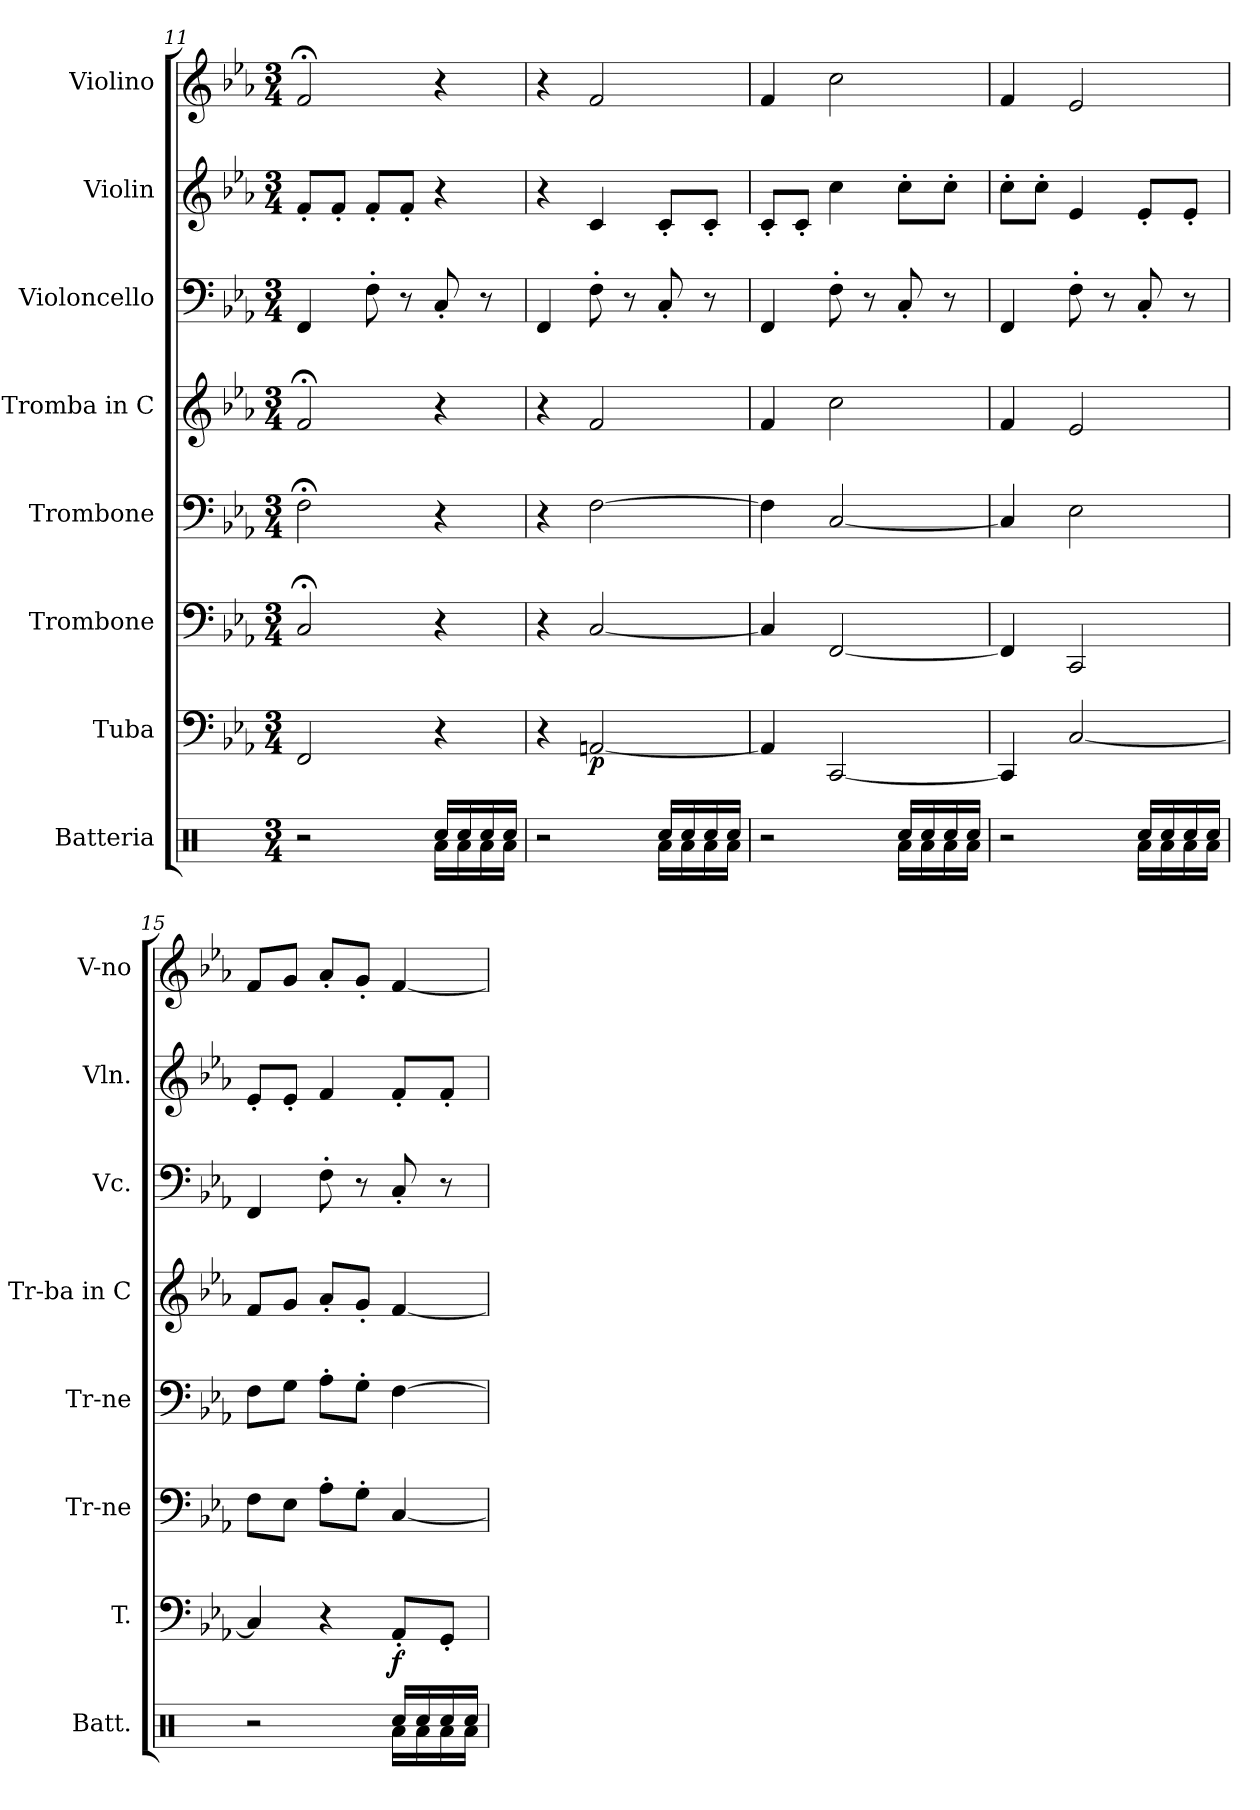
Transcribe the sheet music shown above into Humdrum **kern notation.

**kern	**kern	**dynam	**kern	**kern	**kern	**kern	**kern	**kern
*part8	*part7	*part7	*part6	*part5	*part4	*part3	*part2	*part1
*staff8	*staff7	*staff7	*staff6	*staff5	*staff4	*staff3	*staff2	*staff1
*I"Batteria	*I"Tuba	*	*I"Trombone	*I"Trombone	*I"Tromba in C	*I"Violoncello	*I"Violin	*I"Violino
*I'Batt.	*I'T.	*	*I'Tr-ne	*I'Tr-ne	*I'Tr-ba in C	*I'Vc.	*I'Vln.	*I'V-no
*clefX	*clefF4	*	*clefF4	*clefF4	*clefG2	*clefF4	*clefG2	*clefG2
*k[]	*k[b-e-a-]	*	*k[b-e-a-]	*k[b-e-a-]	*k[b-e-a-]	*k[b-e-a-]	*k[b-e-a-]	*k[b-e-a-]
*M3/4	*M3/4	*	*M3/4	*M3/4	*M3/4	*M3/4	*M3/4	*M3/4
=11	=11	=11	=11	=11	=11	=11	=11	=11
*^	*	*	*	*	*	*	*	*
2r	2ryy	2FF/	.	2C;</	2F;<\	2f;</	4FF/	8f'/L	2f;</
.	.	.	.	.	.	.	.	8f'/J	.
.	.	.	.	.	.	.	8F'\	8f'/L	.
.	.	.	.	.	.	.	8r	8f'/J	.
16Rcc/LL	16Ra\LL	4r	.	4r	4r	4r	8C'/	4r	4r
16Rcc/	16Ra\	.	.	.	.	.	.	.	.
16Rcc/	16Ra\	.	.	.	.	.	8r	.	.
16Rcc/JJ	16Ra\JJ	.	.	.	.	.	.	.	.
=12	=12	=12	=12	=12	=12	=12	=12	=12	=12
2r	2ryy	4r	.	4r	4r	4r	4FF/	4r	4r
!	!	!	!LO:DY:b	!	!	!	!	!	!
.	.	[2AAn/	p	[2C/	[2F\	2f/	8F'\	4c/	2f/
.	.	.	.	.	.	.	8r	.	.
16Rcc/LL	16Ra\LL	.	.	.	.	.	8C'/	8c'/L	.
16Rcc/	16Ra\	.	.	.	.	.	.	.	.
16Rcc/	16Ra\	.	.	.	.	.	8r	8c'/J	.
16Rcc/JJ	16Ra\JJ	.	.	.	.	.	.	.	.
=13	=13	=13	=13	=13	=13	=13	=13	=13	=13
2r	2ryy	4AA/]	.	4C/]	4F\]	4f/	4FF/	8c'/L	4f/
.	.	.	.	.	.	.	.	8c'/J	.
.	.	[2CC/	.	[2FF/	[2C/	2cc\	8F'\	4cc\	2cc\
.	.	.	.	.	.	.	8r	.	.
16Rcc/LL	16Ra\LL	.	.	.	.	.	8C'/	8cc'\L	.
16Rcc/	16Ra\	.	.	.	.	.	.	.	.
16Rcc/	16Ra\	.	.	.	.	.	8r	8cc'\J	.
16Rcc/JJ	16Ra\JJ	.	.	.	.	.	.	.	.
!!LO:PB:g=z
=14	=14	=14	=14	=14	=14	=14	=14	=14	=14
2r	2ryy	4CC/]	.	4FF/]	4C/]	4f/	4FF/	8cc'\L	4f/
.	.	.	.	.	.	.	.	8cc'\J	.
.	.	[2C/	.	2CC/	2E-\	2e-/	8F'\	4e-/	2e-/
.	.	.	.	.	.	.	8r	.	.
16Rcc/LL	16Ra\LL	.	.	.	.	.	8C'/	8e-'/L	.
16Rcc/	16Ra\	.	.	.	.	.	.	.	.
16Rcc/	16Ra\	.	.	.	.	.	8r	8e-'/J	.
16Rcc/JJ	16Ra\JJ	.	.	.	.	.	.	.	.
=15	=15	=15	=15	=15	=15	=15	=15	=15	=15
2r	2ryy	4C/]	.	8F\L	8F\L	8f/L	4FF/	8e-'/L	8f/L
.	.	.	.	8E-\J	8G\J	8g/J	.	8e-'/J	8g/J
.	.	4r	.	8A-'\L	8A-'\L	8a-'/L	8F'\	4f/	8a-'/L
.	.	.	.	8G'\J	8G'\J	8g'/J	8r	.	8g'/J
!	!	!	!LO:DY:b	!	!	!	!	!	!
16Rcc/LL	16Ra\LL	8AA-'/L	f	[4C/	[4F\	[4f/	8C'/	8f'/L	[4f/
16Rcc/	16Ra\	.	.	.	.	.	.	.	.
16Rcc/	16Ra\	8GG'/J	.	.	.	.	8r	8f'/J	.
16Rcc/JJ	16Ra\JJ	.	.	.	.	.	.	.	.
*v	*v	*	*	*	*	*	*	*	*
=	=	=	=	=	=	=	=	=
*-	*-	*-	*-	*-	*-	*-	*-	*-
